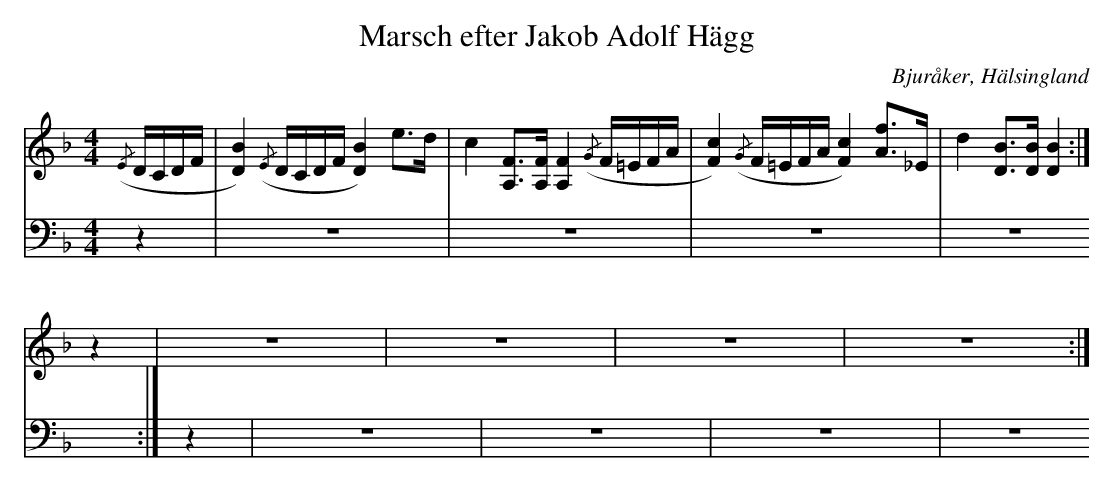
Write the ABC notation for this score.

X:1
T: Marsch efter Jakob Adolf Hägg
O: Bjuråker, Hälsingland
M: 4/4
L: 1/16
K: F
V:1
V:2
V:3 merge
V:1
({/E}DCDF|[D4B4]) ({/E}DCDF [D4B4]) e2>d2|c4 [A,2F2]>[A,2F2] [A,4F4] ({/G}F=EFA|[F4c4]) ({/G}F=EFA [F4c4]) [A2f2]>_E2|d4 [D2B2]>[D2B2] [D4B4]:|
z4|z16|z16|z16|z16:|
V:2 clef=bass
z4|z16|z16|z16|z16:|
z4|z16|z16|z16|z16:|
V:3 clef=bass
z4|z16|z16|z16|z16:|
z4|z16|z16|z16|z16:|
